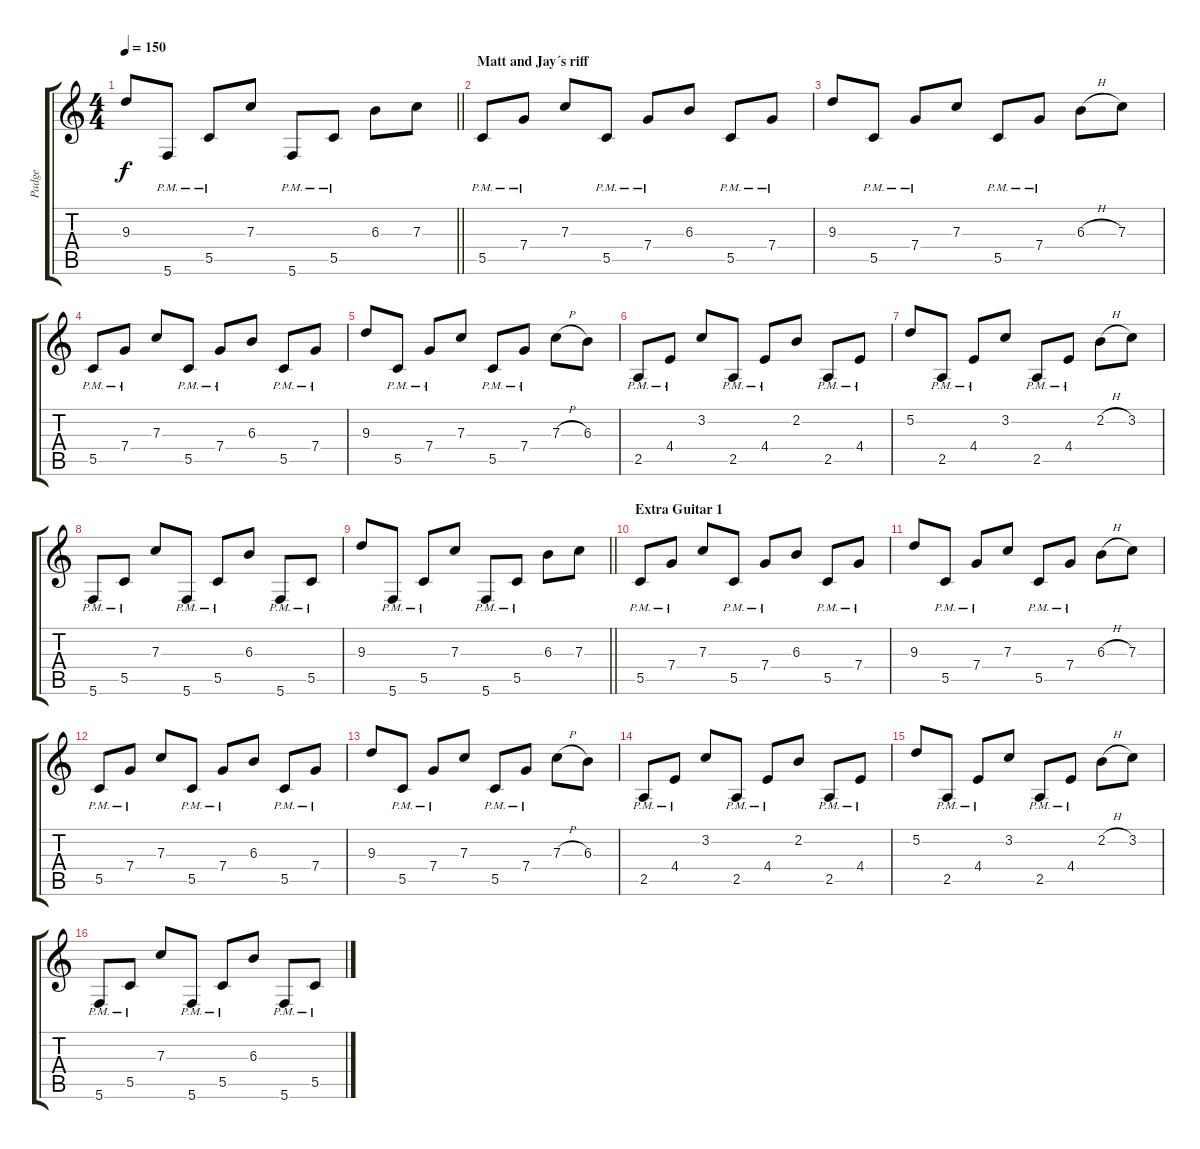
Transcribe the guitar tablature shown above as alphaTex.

\track ("Padge" "Padge") {instrument overdrivenguitar}
\staff {score tabs}
\tuning (D4 A3 F3 C3 G2 C2) {hide}
\ts (4 4)
\tempo 150
\clef g2
\barLineRight lightlight
\ks c
9.3.8{dy f} 5.6{pm}.8 5.5{pm}.8 7.3.8 5.6{pm}.8 5.5{pm}.8 6.3.8 7.3.8 |
\section ("" "Matt and Jay´s riff")
5.5{pm}.8 7.4{pm}.8 7.3.8 5.5{pm}.8 7.4{pm}.8 6.3.8 5.5{pm}.8 7.4{pm}.8 |
9.3.8 5.5{pm}.8 7.4{pm}.8 7.3.8 5.5{pm}.8 7.4{pm}.8 6.3{h}.8 7.3.8 |
5.5{pm}.8 7.4{pm}.8 7.3.8 5.5{pm}.8 7.4{pm}.8 6.3.8 5.5{pm}.8 7.4{pm}.8 |
9.3.8 5.5{pm}.8 7.4{pm}.8 7.3.8 5.5{pm}.8 7.4{pm}.8 7.3{h}.8 6.3.8 |
2.5{pm}.8 4.4{pm}.8 3.2.8 2.5{pm}.8 4.4{pm}.8 2.2.8 2.5{pm}.8 4.4{pm}.8 |
5.2.8 2.5{pm}.8 4.4{pm}.8 3.2.8 2.5{pm}.8 4.4{pm}.8 2.2{h}.8 3.2.8 |
5.6{pm}.8 5.5{pm}.8 7.3.8 5.6{pm}.8 5.5{pm}.8 6.3.8 5.6{pm}.8 5.5{pm}.8 |
\barLineRight lightlight
9.3.8 5.6{pm}.8 5.5{pm}.8 7.3.8 5.6{pm}.8 5.5{pm}.8 6.3.8 7.3.8 |
\section ("" "Extra Guitar 1")
5.5{pm}.8 7.4{pm}.8 7.3.8 5.5{pm}.8 7.4{pm}.8 6.3.8 5.5{pm}.8 7.4{pm}.8 |
9.3.8 5.5{pm}.8 7.4{pm}.8 7.3.8 5.5{pm}.8 7.4{pm}.8 6.3{h}.8 7.3.8 |
5.5{pm}.8 7.4{pm}.8 7.3.8 5.5{pm}.8 7.4{pm}.8 6.3.8 5.5{pm}.8 7.4{pm}.8 |
9.3.8 5.5{pm}.8 7.4{pm}.8 7.3.8 5.5{pm}.8 7.4{pm}.8 7.3{h}.8 6.3.8 |
2.5{pm}.8 4.4{pm}.8 3.2.8 2.5{pm}.8 4.4{pm}.8 2.2.8 2.5{pm}.8 4.4{pm}.8 |
5.2.8 2.5{pm}.8 4.4{pm}.8 3.2.8 2.5{pm}.8 4.4{pm}.8 2.2{h}.8 3.2.8 |
5.6{pm}.8 5.5{pm}.8 7.3.8 5.6{pm}.8 5.5{pm}.8 6.3.8 5.6{pm}.8 5.5{pm}.8
